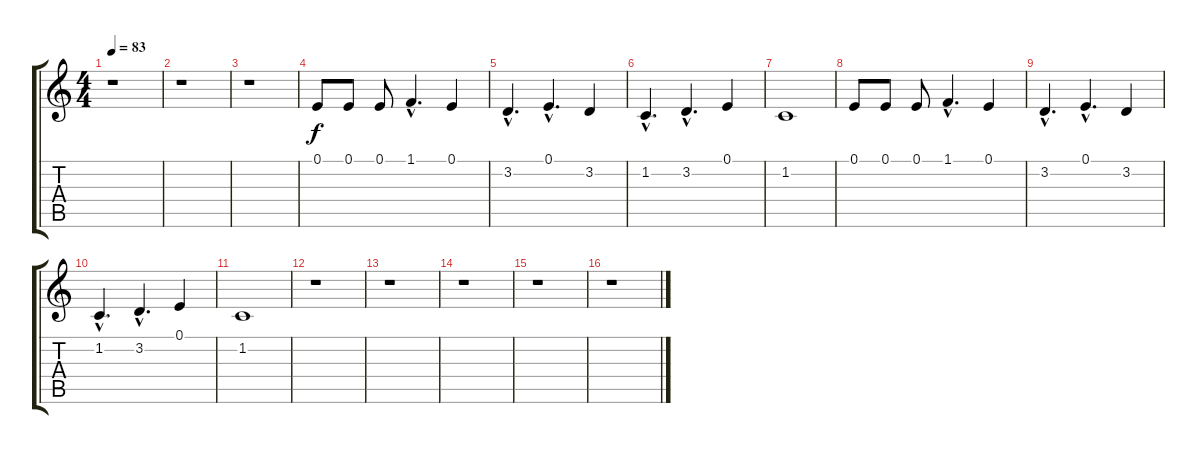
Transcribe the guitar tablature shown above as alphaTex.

\track "" {instrument viola}
\staff {score tabs}
\tuning (E4 B3 G3 D3 A2 E2) {hide}
\ts (4 4)
\tempo 83
\clef g2
\ks c
r.1{dy f} |
r.1 |
r.1 |
0.1.8 0.1.8 0.1.8 1.1{hac}.4{d} 0.1.4 |
3.2{hac}.4{d} 0.1{hac}.4{d} 3.2.4 |
1.2{hac}.4{d} 3.2{hac}.4{d} 0.1.4 |
1.2.1 |
0.1.8 0.1.8 0.1.8 1.1{hac}.4{d} 0.1.4 |
3.2{hac}.4{d} 0.1{hac}.4{d} 3.2.4 |
1.2{hac}.4{d} 3.2{hac}.4{d} 0.1.4 |
1.2.1 |
r.1 |
r.1 |
r.1 |
r.1 |
r.1
